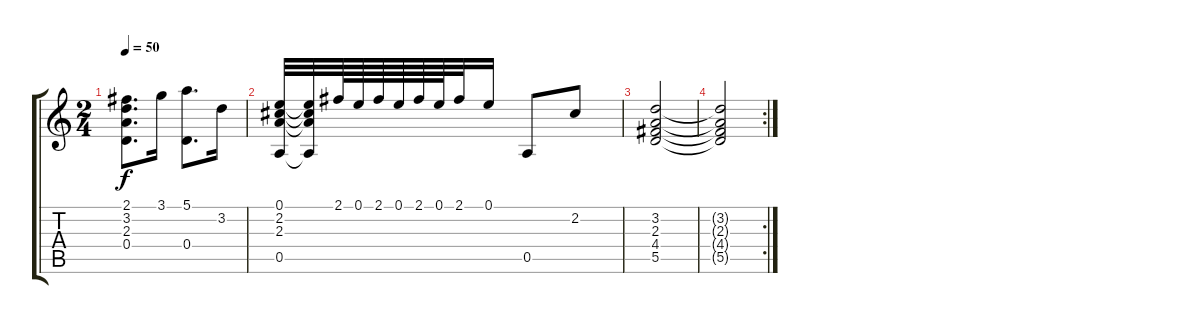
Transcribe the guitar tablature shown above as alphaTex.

\track "" {instrument acousticguitarnylon}
\staff {score tabs}
\tuning (E4 B3 G3 D3 A2 E2) {hide}
\ts (2 4)
\tempo 50
\clef g2
\ks c
(2.1 3.2 2.3 0.4).8{d dy f} 3.1.16 (5.1 0.4).8{d} 3.2.16 |
(0.1 2.2 2.3 0.5).32 (0.1{t} 2.2{t} 2.3{t} 0.5{t}).32 2.1.64 0.1.64 2.1.64 0.1.64 2.1.64 0.1.64 2.1.32 0.1.16 0.5.8 2.2.8 |
(3.2 2.3 4.4 5.5).2 |
\rc 2
(3.2{t} 2.3{t} 4.4{t} 5.5{t}).2
